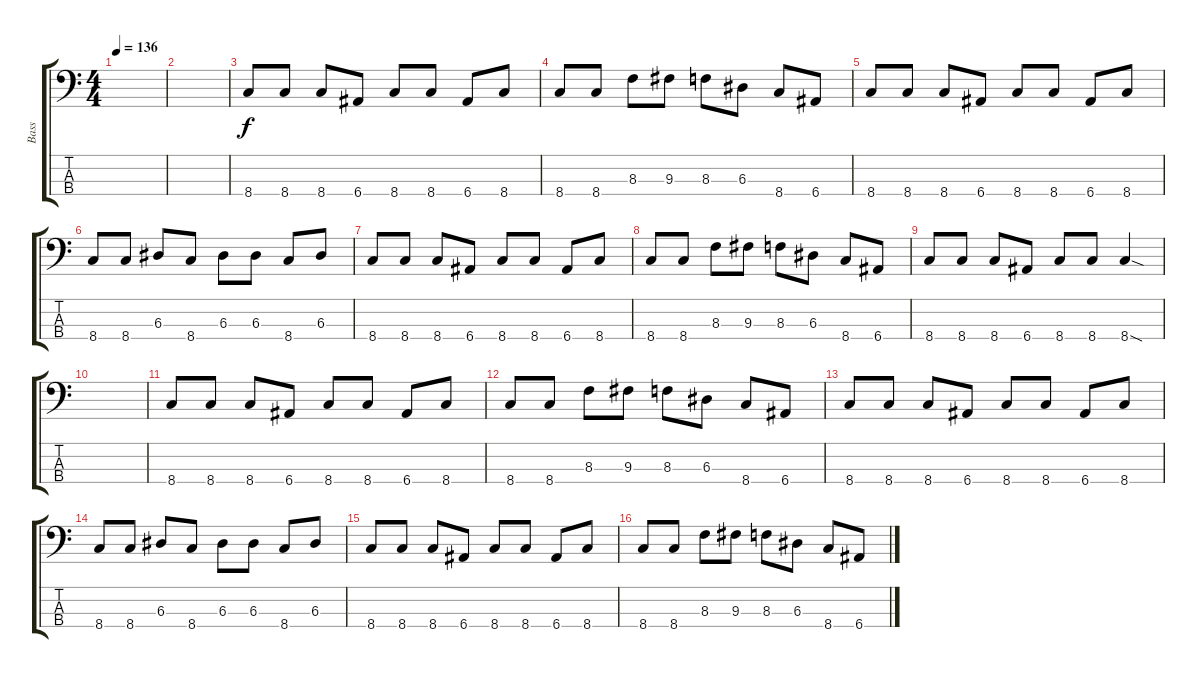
\track ("Bass" "Bass") {instrument acousticguitarnylon}
\staff {score tabs}
\tuning (G2 D2 A1 E1) {hide}
\ts (4 4)
\tempo 136
\clef f4
\ks c
|
|
8.4.8 8.4.8 8.4.8 6.4.8 8.4.8 8.4.8 6.4.8 8.4.8 |
8.4.8 8.4.8 8.3.8 9.3.8 8.3.8 6.3.8 8.4.8 6.4.8 |
8.4.8 8.4.8 8.4.8 6.4.8 8.4.8 8.4.8 6.4.8 8.4.8 |
8.4.8 8.4.8 6.3.8 8.4.8 6.3.8 6.3.8 8.4.8 6.3.8 |
8.4.8 8.4.8 8.4.8 6.4.8 8.4.8 8.4.8 6.4.8 8.4.8 |
8.4.8 8.4.8 8.3.8 9.3.8 8.3.8 6.3.8 8.4.8 6.4.8 |
8.4.8 8.4.8 8.4.8 6.4.8 8.4.8 8.4.8 8.4{sod}.4 |
|
8.4.8 8.4.8 8.4.8 6.4.8 8.4.8 8.4.8 6.4.8 8.4.8 |
8.4.8 8.4.8 8.3.8 9.3.8 8.3.8 6.3.8 8.4.8 6.4.8 |
8.4.8 8.4.8 8.4.8 6.4.8 8.4.8 8.4.8 6.4.8 8.4.8 |
8.4.8 8.4.8 6.3.8 8.4.8 6.3.8 6.3.8 8.4.8 6.3.8 |
8.4.8 8.4.8 8.4.8 6.4.8 8.4.8 8.4.8 6.4.8 8.4.8 |
8.4.8 8.4.8 8.3.8 9.3.8 8.3.8 6.3.8 8.4.8 6.4.8
